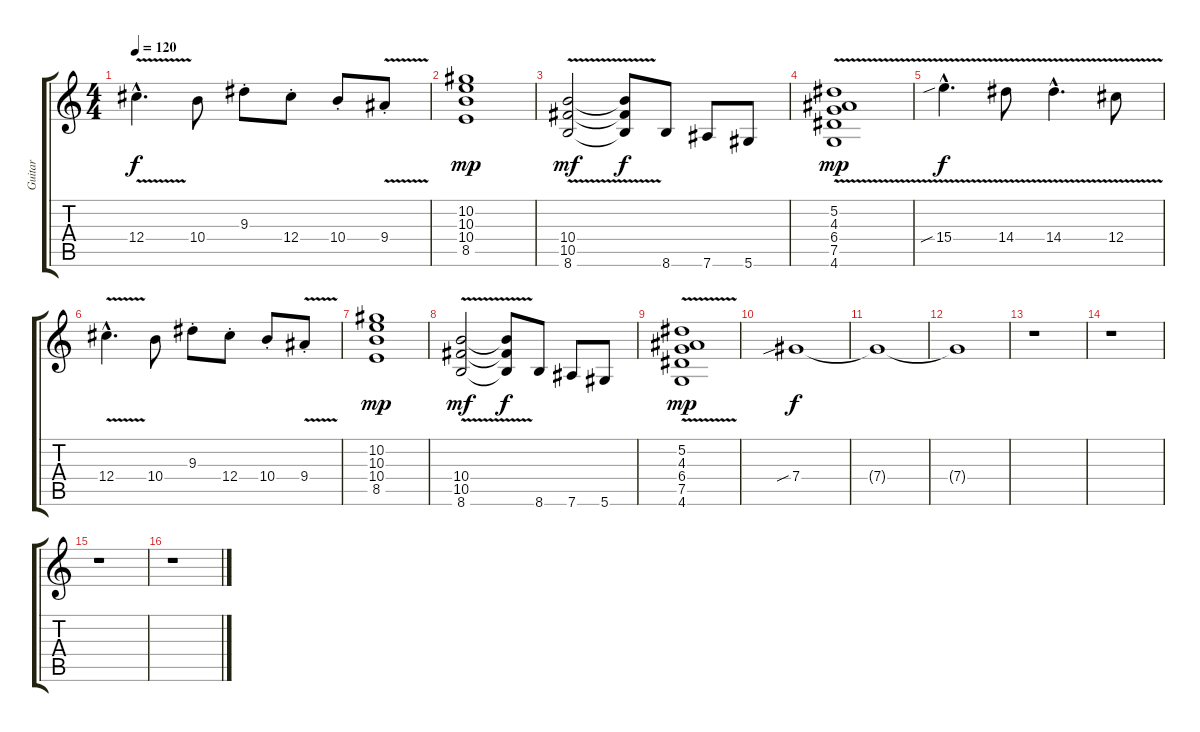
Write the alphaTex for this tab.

\track ("Guitar" "Guitar") {instrument distortionguitar}
\staff {score tabs}
\tuning (Eb4 Bb3 Gb3 Db3 Ab2 Eb2) {hide}
\ts (4 4)
\tempo 120
\clef g2
\ks c
12.4{v hac}.4{d dy f} 10.4.8 9.3{st}.8 12.4{st}.8 10.4{st}.8 9.4{v st}.8 |
(10.2 10.3 10.4 8.5).1{dy mp} |
(10.4 10.5 8.6{v}).2{dy mf} (10.4{t} 10.5{t} 8.6{t}).8{dy f} 8.6.8 7.6.8 5.6.8 |
(5.2 4.3 6.4 7.5 4.6{v}).1{dy mp} |
15.4{v sib hac}.4{d dy f} 14.4{v}.8 14.4{v hac}.4{d} 12.4{v}.8 |
12.4{v hac}.4{d} 10.4.8 9.3{st}.8 12.4{st}.8 10.4{st}.8 9.4{v st}.8 |
(10.2 10.3 10.4 8.5).1{dy mp} |
(10.4 10.5 8.6{v}).2{dy mf} (10.4{t} 10.5{t} 8.6{t}).8{dy f} 8.6.8 7.6.8 5.6.8 |
(5.2 4.3 6.4 7.5 4.6{v}).1{dy mp} |
7.4{sib}.1{dy f} |
7.4{t}.1 |
7.4{t}.1 |
r.1 |
r.1 |
r.1 |
r.1
